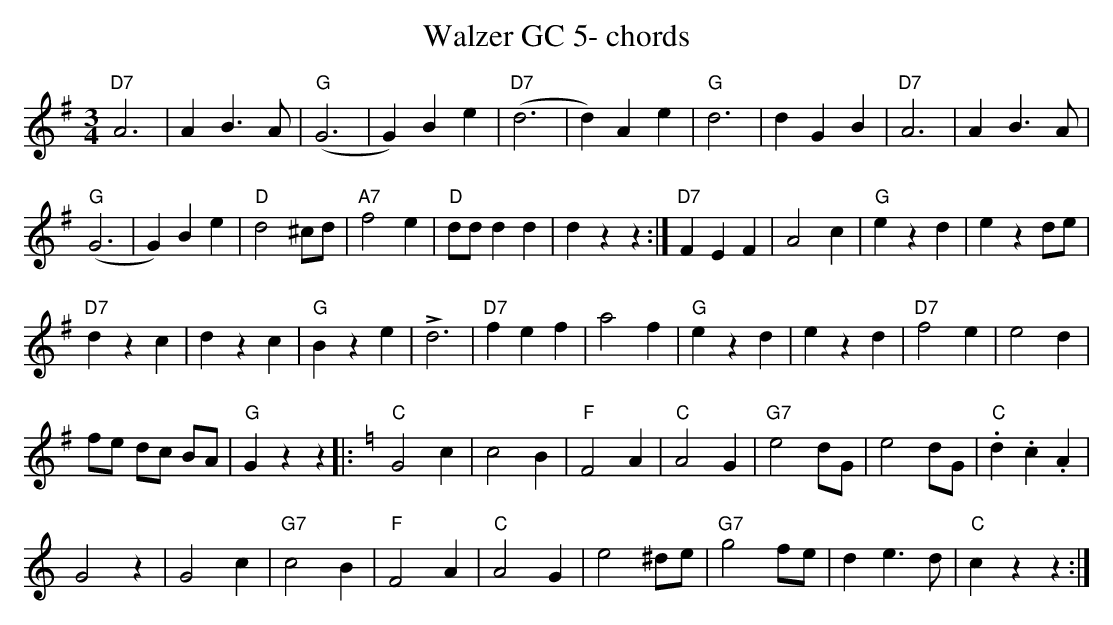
X:1
T:Walzer GC 5- chords
M:3/4
L:1/4
K:Gmaj%%MIDI gchordon
"D7"A3 | AB>A | "G"(G3 | G)Be | "D7"(d3 | d)Ae | "G"d3 | dGB | "D7"A3 | AB>A |
"G"(G3 | G)Be | "D"d2 ^c/2d/2 | "A7"f2e | "D"d/2d/2 dd | d zz :|"D7"FEF | A2c | "G"ezd | ezd/2e/2 |
"D7"dzc | dzc | "G"Bze | !>!d3 | "D7"fef | a2f | "G"ezd | ezd | "D7"f2e | e2d |
f/2e/2 d/2c/2 B/2A/2 | "G"Gzz |: [K:Cmaj] "C"G2c | c2B | "F"F2A | "C"A2G | "G7"e2 d/2G/2 | e2 d/2G/2 | "C".d.c.A |
G2z | G2c | "G7"c2B | "F"F2A | "C"A2G | e2 ^d/2e/2 | "G7"g2 f/2e/2 | de>d | "C"czz :|
